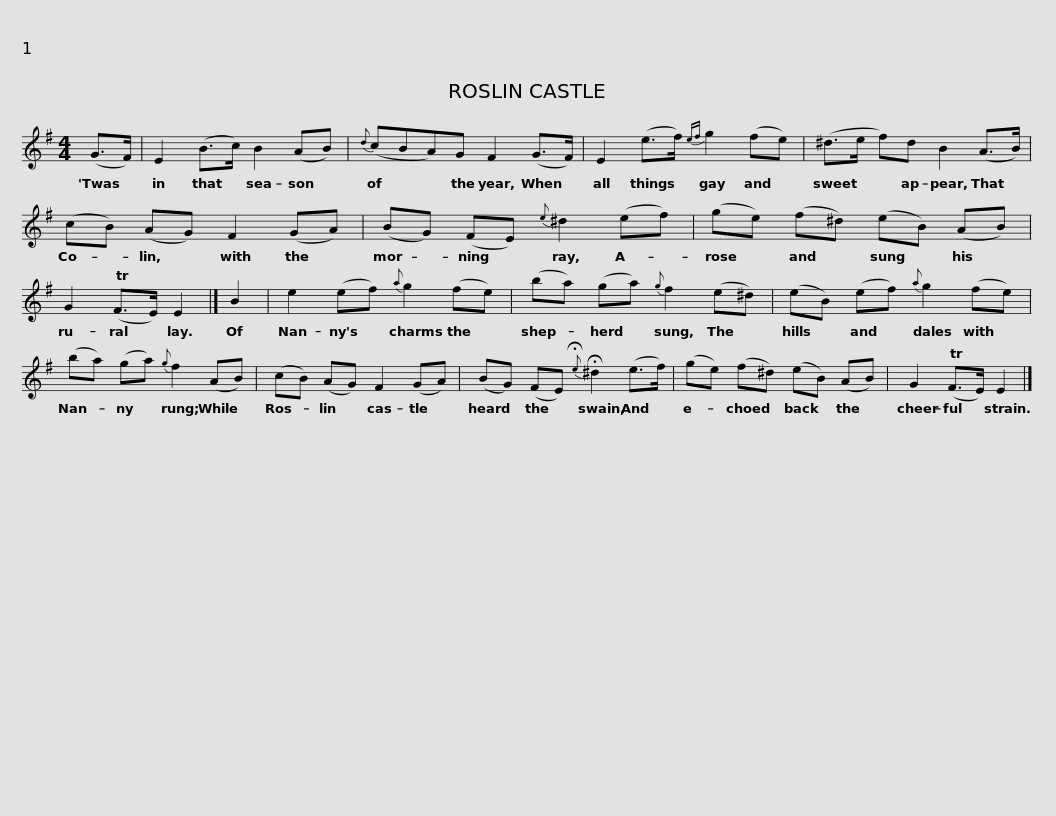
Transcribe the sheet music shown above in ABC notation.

X:1
L:1/8
M:4/4
I:linebreak $
K:Emin
V:1 treble
V:1
 (G>F) | E2 (B>c) B2 (AB) |{d} (cBA)G F2 (G>F) | E2 (e>f){ef} g2 (fe) | (^d>e f)d B2 (A>B) |$ %5
 (cB) (AG) F2 (GA) | (BG) (FE){e} ^d2 (ef) | (ge) (f^d) (eB) (AB) | G2 (TF>E) E2 |] B2 |$ %10
 e2 (ef){a} g2 (fe) | (ba) (ga){g} f2 (e^d) | (eB) (ef){a} g2 (fe) | (ba) (ga){g} f2 (AB) |$ (cB) (AG) F2 (GA) | %15
 (BG) (FE){!fermata!e} !fermata!^d2 (e>f) | (ge) (f^d) (eB) (AB) | G2 (TF>E) E2 |] %18
